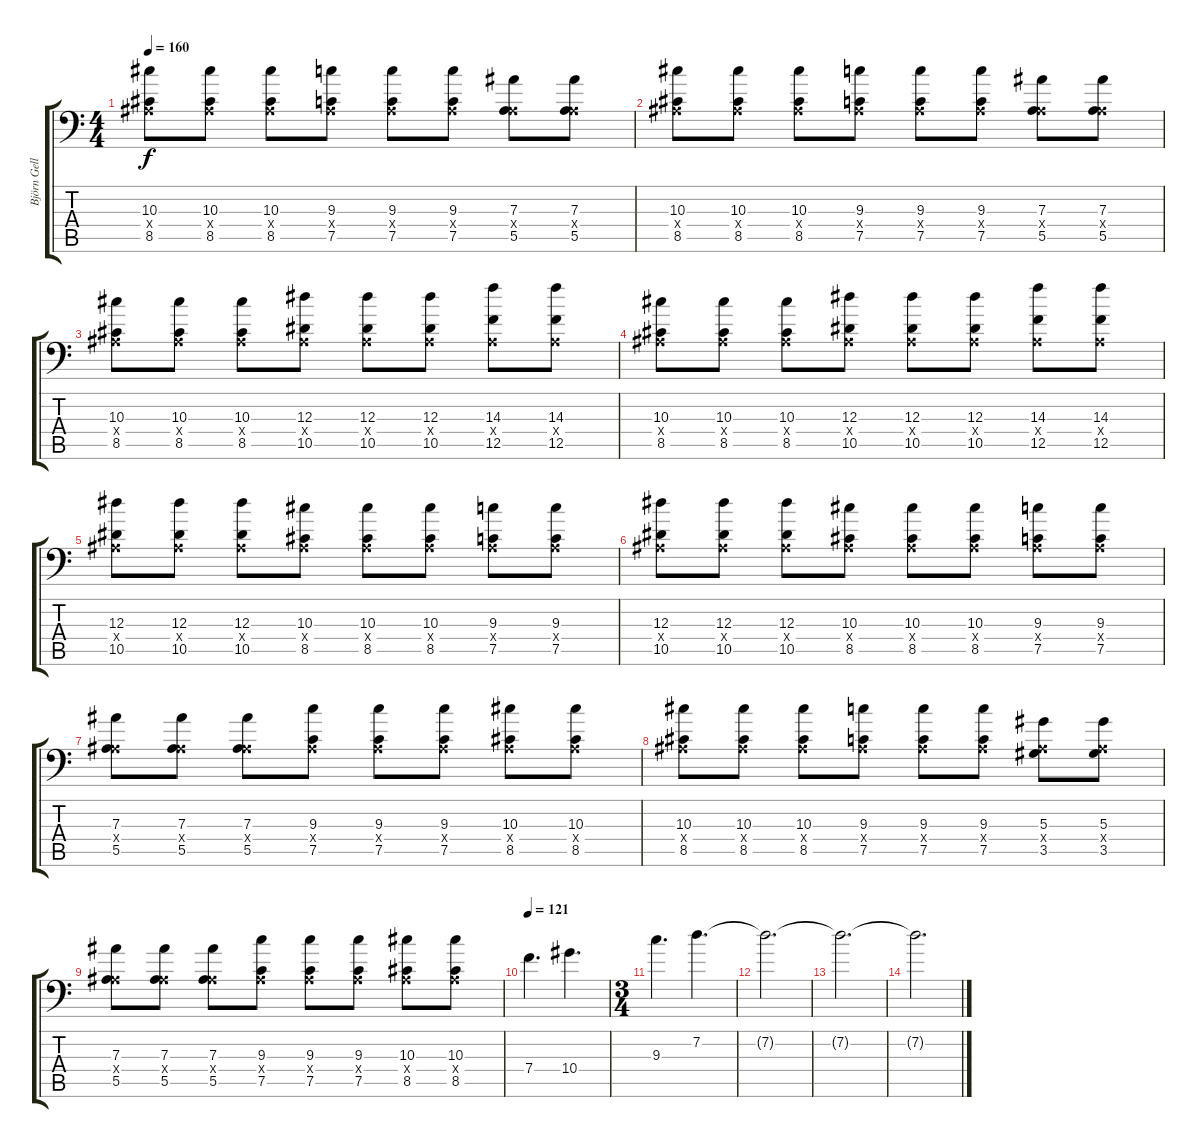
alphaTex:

\track ("Björn Gellotte" "Björn Gell") {instrument overdrivenguitar}
\staff {score tabs}
\tuning (C4 G3 Eb3 Bb2 F2 Bb1) {hide}
\ts (4 4)
\tempo 160
\clef f4
\ks c
(10.3 0.4{x} 8.5).8{dy f} (10.3 0.4{x} 8.5).8 (10.3 0.4{x} 8.5).8 (9.3 0.4{x} 7.5).8 (9.3 0.4{x} 7.5).8 (9.3 0.4{x} 7.5).8 (7.3 0.4{x} 5.5).8 (7.3 0.4{x} 5.5).8 |
(10.3 0.4{x} 8.5).8 (10.3 0.4{x} 8.5).8 (10.3 0.4{x} 8.5).8 (9.3 0.4{x} 7.5).8 (9.3 0.4{x} 7.5).8 (9.3 0.4{x} 7.5).8 (7.3 0.4{x} 5.5).8 (7.3 0.4{x} 5.5).8 |
(10.3 0.4{x} 8.5).8 (10.3 0.4{x} 8.5).8 (10.3 0.4{x} 8.5).8 (12.3 0.4{x} 10.5).8 (12.3 0.4{x} 10.5).8 (12.3 0.4{x} 10.5).8 (14.3 0.4{x} 12.5).8 (14.3 0.4{x} 12.5).8 |
(10.3 0.4{x} 8.5).8 (10.3 0.4{x} 8.5).8 (10.3 0.4{x} 8.5).8 (12.3 0.4{x} 10.5).8 (12.3 0.4{x} 10.5).8 (12.3 0.4{x} 10.5).8 (14.3 0.4{x} 12.5).8 (14.3 0.4{x} 12.5).8 |
(12.3 0.4{x} 10.5).8 (12.3 0.4{x} 10.5).8 (12.3 0.4{x} 10.5).8 (10.3 0.4{x} 8.5).8 (10.3 0.4{x} 8.5).8 (10.3 0.4{x} 8.5).8 (9.3 0.4{x} 7.5).8 (9.3 0.4{x} 7.5).8 |
(12.3 0.4{x} 10.5).8 (12.3 0.4{x} 10.5).8 (12.3 0.4{x} 10.5).8 (10.3 0.4{x} 8.5).8 (10.3 0.4{x} 8.5).8 (10.3 0.4{x} 8.5).8 (9.3 0.4{x} 7.5).8 (9.3 0.4{x} 7.5).8 |
(7.3 0.4{x} 5.5).8 (7.3 0.4{x} 5.5).8 (7.3 0.4{x} 5.5).8 (9.3 0.4{x} 7.5).8 (9.3 0.4{x} 7.5).8 (9.3 0.4{x} 7.5).8 (10.3 0.4{x} 8.5).8 (10.3 0.4{x} 8.5).8 |
(10.3 0.4{x} 8.5).8 (10.3 0.4{x} 8.5).8 (10.3 0.4{x} 8.5).8 (9.3 0.4{x} 7.5).8 (9.3 0.4{x} 7.5).8 (9.3 0.4{x} 7.5).8 (5.3 0.4{x} 3.5).8 (5.3 0.4{x} 3.5).8 |
(7.3 0.4{x} 5.5).8 (7.3 0.4{x} 5.5).8 (7.3 0.4{x} 5.5).8 (9.3 0.4{x} 7.5).8 (9.3 0.4{x} 7.5).8 (9.3 0.4{x} 7.5).8 (10.3 0.4{x} 8.5).8 (10.3 0.4{x} 8.5).8 |
\tempo 121
7.4.4{d} 10.4.4{d} |
\ts (3 4)
9.3.4{d} 7.2.4{d volume 0} |
7.2{t}.2{d} |
7.2{t}.2{d} |
7.2{t}.2{d}
